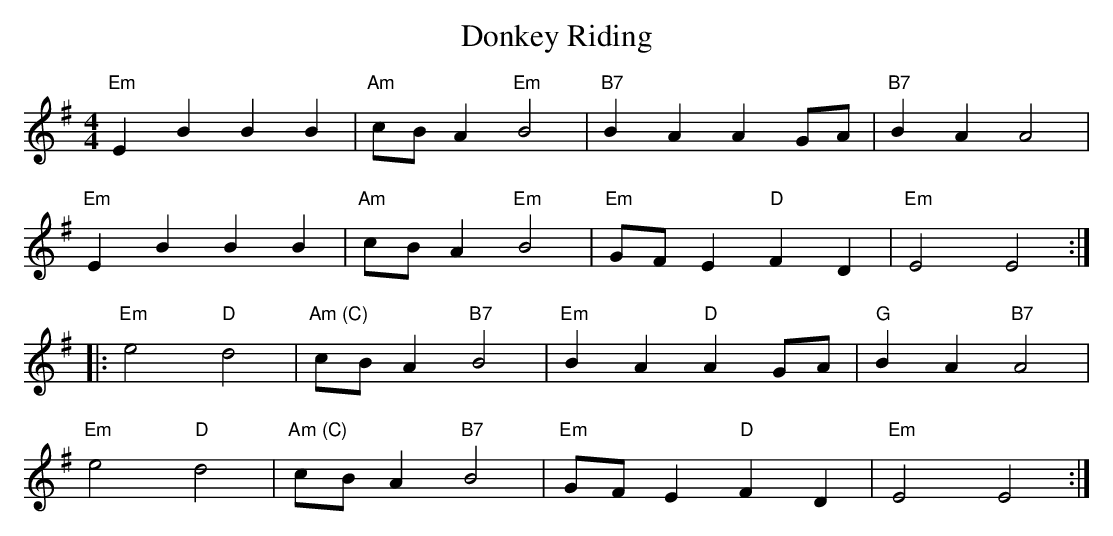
X:1
T:Donkey Riding
M:4/4
K:Em
"Em"E2B2B2B2|"Am"cBA2"Em"B4|"B7"B2A2A2GA|"B7"B2A2A4|
"Em"E2B2B2B2|"Am"cBA2"Em"B4|"Em"GFE2"D"F2D2|"Em"E4E4:|
|:"Em"e4"D"d4|"Am (C)"cBA2"B7"B4|"Em"B2A2"D"A2GA|"G"B2A2"B7"A4|
"Em"e4"D"d4|"Am (C)"cBA2"B7"B4|"Em"GFE2"D"F2D2|"Em"E4E4:|
